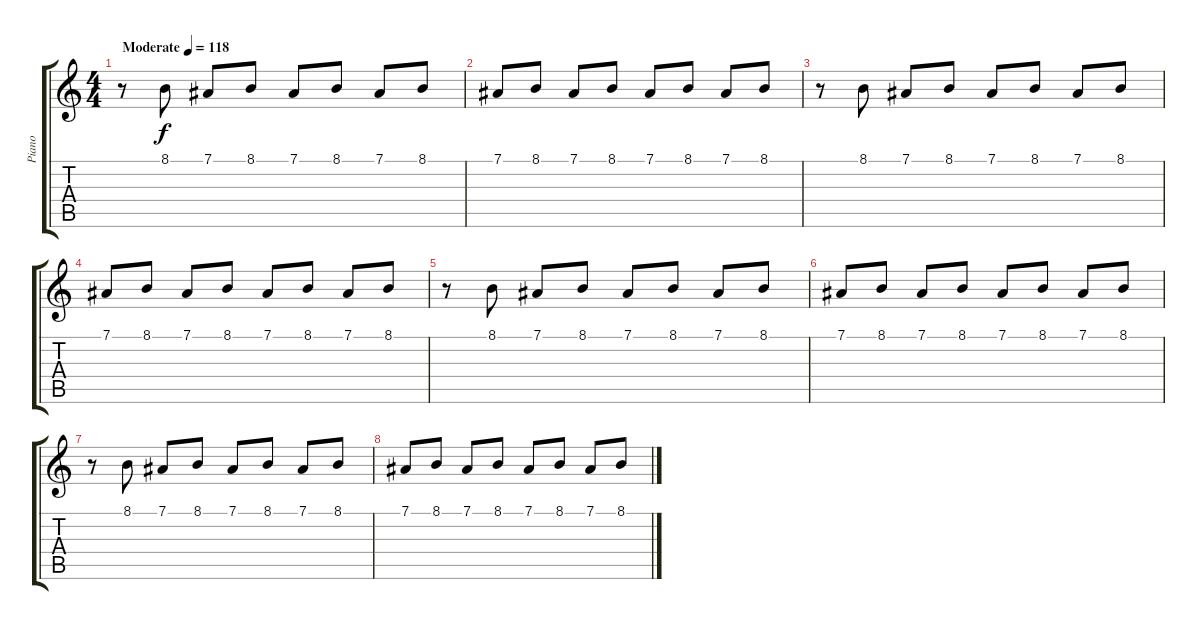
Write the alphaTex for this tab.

\track ("Piano" "Piano") {instrument acousticgrandpiano}
\staff {score tabs}
\tuning (Eb4 Bb3 Gb3 Db3 Ab2 Eb2) {hide}
\ts (4 4)
\tempo (118 "Moderate")
\clef g2
\ks c
r.8{dy f instrument acousticgrandpiano} 8.1.8 7.1.8 8.1.8 7.1.8 8.1.8 7.1.8 8.1.8 |
7.1.8 8.1.8 7.1.8 8.1.8 7.1.8 8.1.8 7.1.8 8.1.8 |
r.8 8.1.8 7.1.8 8.1.8 7.1.8 8.1.8 7.1.8 8.1.8 |
7.1.8 8.1.8 7.1.8 8.1.8 7.1.8 8.1.8 7.1.8 8.1.8 |
r.8 8.1.8 7.1.8 8.1.8 7.1.8 8.1.8 7.1.8 8.1.8 |
7.1.8 8.1.8 7.1.8 8.1.8 7.1.8 8.1.8 7.1.8 8.1.8 |
r.8 8.1.8 7.1.8 8.1.8 7.1.8 8.1.8 7.1.8 8.1.8 |
7.1.8 8.1.8 7.1.8 8.1.8 7.1.8 8.1.8 7.1.8 8.1.8
